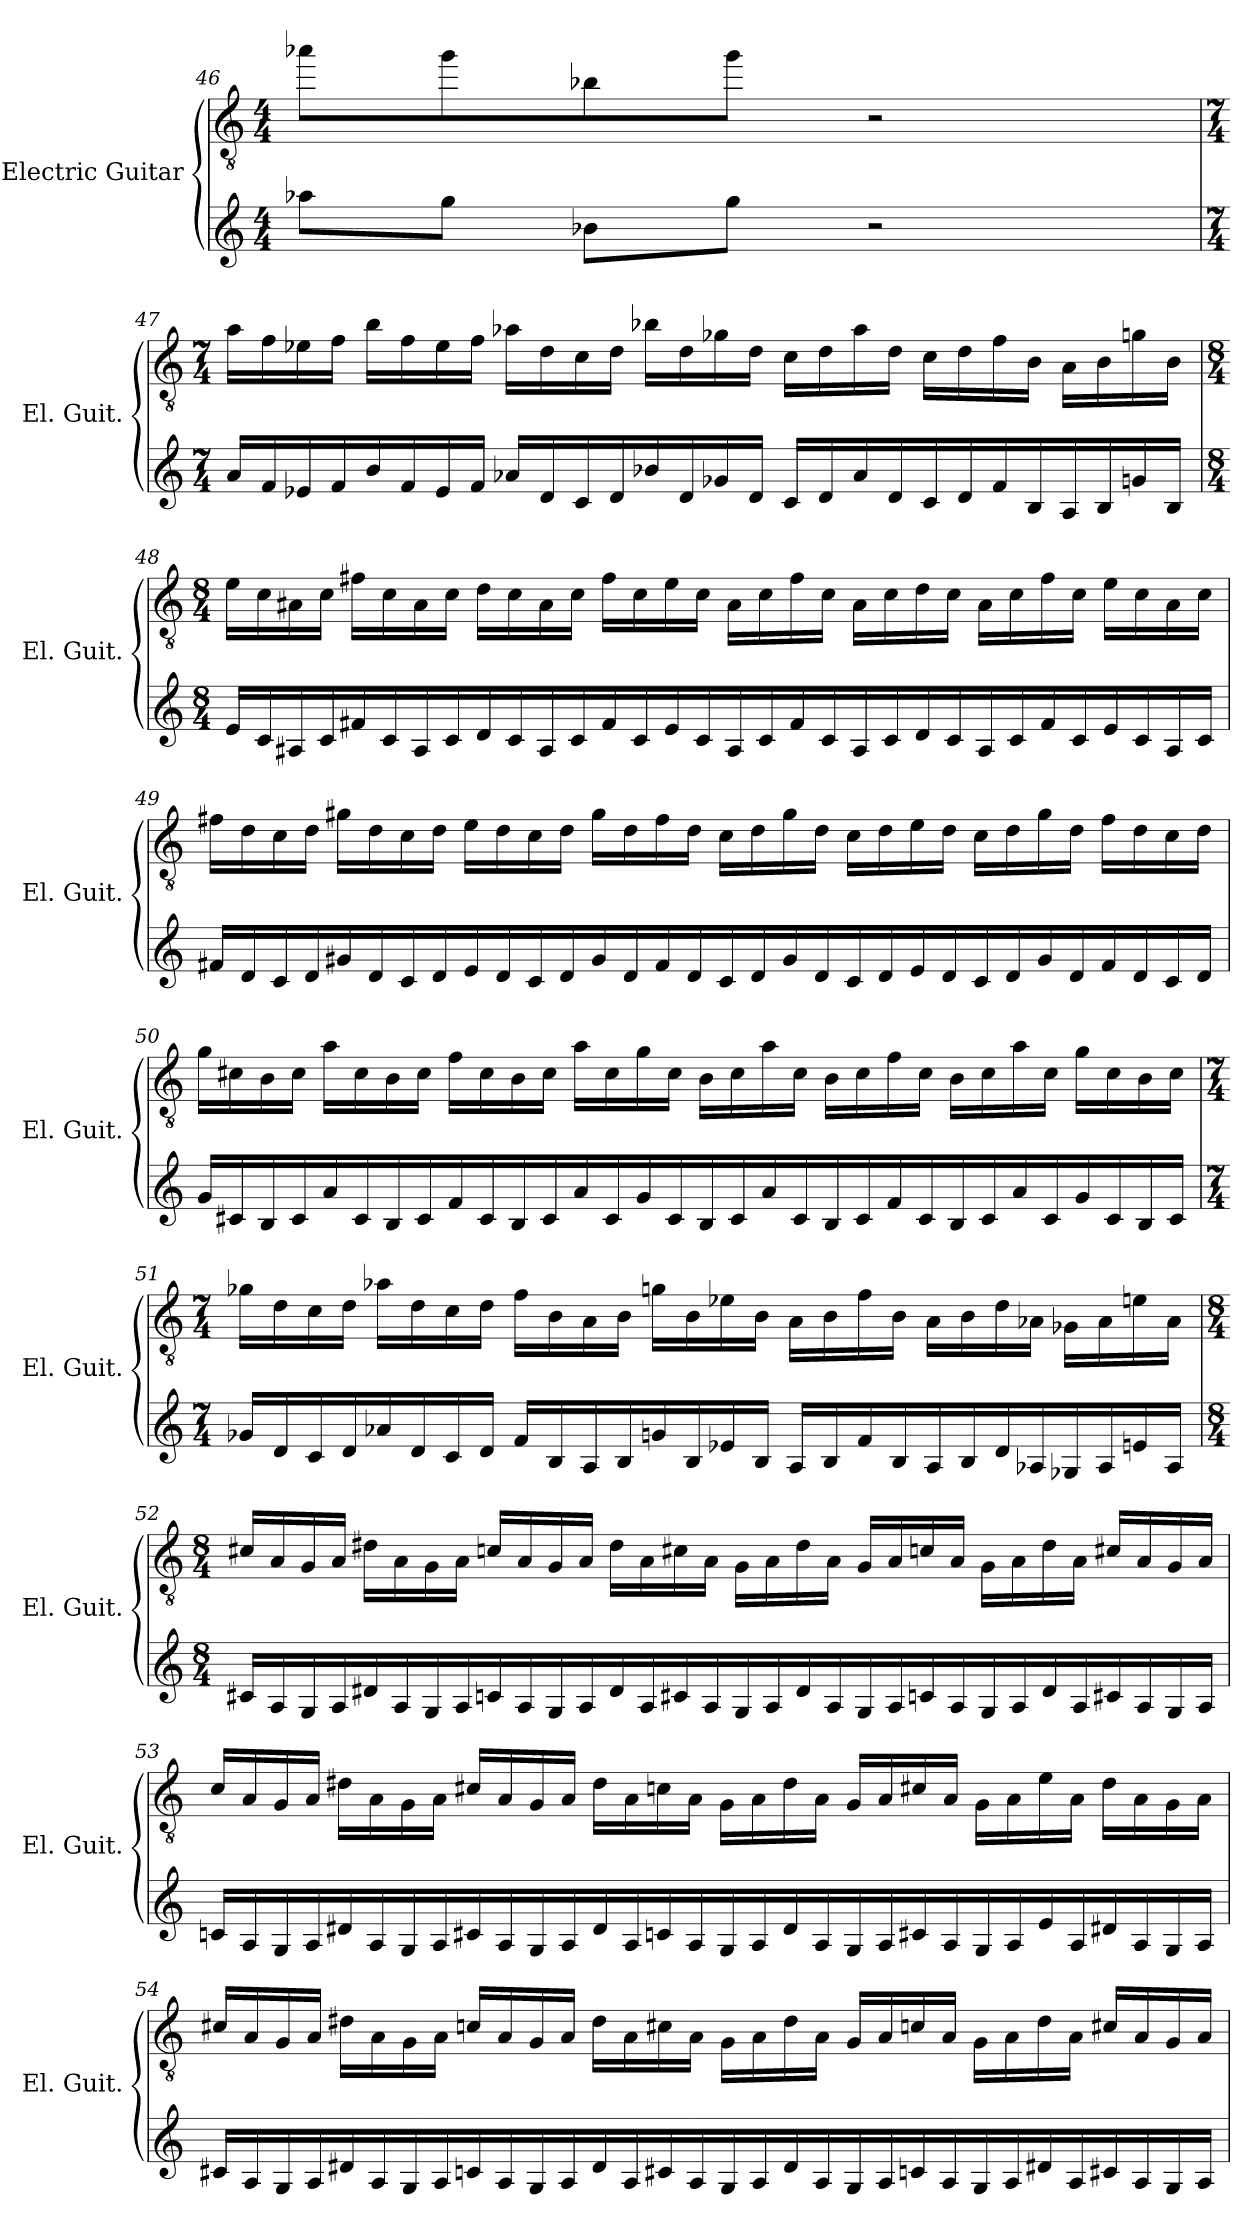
**kern	**kern
*part1	*part1
*staff2	*staff1
*I"Electric Guitar	*
*I'El. Guit.	*
*	*clefGv2
*k[]	*k[]
*M4/4	*M4/4
=46	=46
8aa-XL	8aa-X\L
8ggJ	8gg\
8b-XL	8b-X\
8ggJ	8gg\J
2r	2r
!!LO:LB:g=z
=47	=47
*M7/4	*M7/4
16aLL	16a\LL
16f	16f\
16e-X	16e-X\
16f	16f\JJ
16b	16b\LL
16f	16f\
16e-	16e-\
16fJJ	16f\JJ
16a-XLL	16a-X\LL
16d	16d\
16c	16c\
16d	16d\JJ
16b-X	16b-X\LL
16d	16d\
16g-	16g-X\
16dJJ	16d\JJ
16cLL	16c\LL
16d	16d\
16a-	16a-\
16d	16d\JJ
16c	16c\LL
16d	16d\
16f	16f\
16B	16B\JJ
16A	16A\LL
16B	16B\
16g	16gn\
16BJJ	16B\JJ
!!LO:PB:g=z
=48	=48
*M8/4	*M8/4
16eLL	16e\LL
16c	16c\
16A#	16A#X\
16c	16c\JJ
16f#	16f#X\LL
16c	16c\
16A#	16A#\
16c	16c\JJ
16d	16d\LL
16c	16c\
16A#	16A#\
16c	16c\JJ
16f#	16f#\LL
16c	16c\
16e	16e\
16c	16c\JJ
16A#	16A#\LL
16c	16c\
16f#	16f#\
16c	16c\JJ
16A#	16A#\LL
16c	16c\
16d	16d\
16c	16c\JJ
16A#	16A#\LL
16c	16c\
16f#	16f#\
16c	16c\JJ
16e	16e\LL
16c	16c\
16A#	16A#\
16cJJ	16c\JJ
!!LO:LB:g=z
=49	=49
16f#LL	16f#X\LL
16d	16d\
16c	16c\
16d	16d\JJ
16g#	16g#X\LL
16d	16d\
16c	16c\
16d	16d\JJ
16e	16e\LL
16d	16d\
16c	16c\
16d	16d\JJ
16g#	16g#\LL
16d	16d\
16f#	16f#\
16d	16d\JJ
16c	16c\LL
16d	16d\
16g#	16g#\
16d	16d\JJ
16c	16c\LL
16d	16d\
16e	16e\
16d	16d\JJ
16c	16c\LL
16d	16d\
16g#	16g#\
16d	16d\JJ
16f#	16f#\LL
16d	16d\
16c	16c\
16dJJ	16d\JJ
!!LO:LB:g=z
=50	=50
16gLL	16g\LL
16c#	16c#X\
16B	16B\
16c#	16c#\JJ
16a	16a\LL
16c#	16c#\
16B	16B\
16c#	16c#\JJ
16f	16f\LL
16c#	16c#\
16B	16B\
16c#	16c#\JJ
16a	16a\LL
16c#	16c#\
16g	16g\
16c#	16c#\JJ
16B	16B\LL
16c#	16c#\
16a	16a\
16c#	16c#\JJ
16B	16B\LL
16c#	16c#\
16f	16f\
16c#	16c#\JJ
16B	16B\LL
16c#	16c#\
16a	16a\
16c#	16c#\JJ
16g	16g\LL
16c#	16c#\
16B	16B\
16c#JJ	16c#\JJ
!!LO:LB:g=z
=51	=51
*M7/4	*M7/4
16g-XLL	16g-X\LL
16d	16d\
16c	16c\
16d	16d\JJ
16a-X	16a-X\LL
16d	16d\
16c	16c\
16dJJ	16d\JJ
16fLL	16f\LL
16B	16B\
16A	16A\
16B	16B\JJ
16gn	16gn\LL
16B	16B\
16e-X	16e-X\
16BJJ	16B\JJ
16ALL	16A\LL
16B	16B\
16f	16f\
16B	16B\JJ
16A	16A\LL
16B	16B\
16d	16d\
16A-X	16A-X\JJ
16G-X	16G-X\LL
16A-	16A-\
16en	16en\
16A-JJ	16A-\JJ
!!LO:LB:g=z
=52	=52
*M8/4	*M8/4
16c#XLL	16c#X/LL
16A	16A/
16G	16G/
16A	16A/JJ
16d#X	16d#X\LL
16A	16A\
16G	16G\
16A	16A\JJ
16cn	16cn/LL
16A	16A/
16G	16G/
16A	16A/JJ
16d#	16d#\LL
16A	16A\
16c#X	16c#X\
16A	16A\JJ
16G	16G\LL
16A	16A\
16d#	16d#\
16A	16A\JJ
16G	16G/LL
16A	16A/
16cn	16cn/
16A	16A/JJ
16G	16G\LL
16A	16A\
16d#	16d#\
16A	16A\JJ
16c#X	16c#X/LL
16A	16A/
16G	16G/
16AJJ	16A/JJ
!!LO:PB:g=z
=53	=53
16cnLL	16c/LL
16A	16A/
16G	16G/
16A	16A/JJ
16d#X	16d#X\LL
16A	16A\
16G	16G\
16A	16A\JJ
16c#X	16c#X/LL
16A	16A/
16G	16G/
16A	16A/JJ
16d#	16d#\LL
16A	16A\
16cn	16cn\
16A	16A\JJ
16G	16G\LL
16A	16A\
16d#	16d#\
16A	16A\JJ
16G	16G/LL
16A	16A/
16c#X	16c#X/
16A	16A/JJ
16G	16G\LL
16A	16A\
16e	16e\
16A	16A\JJ
16d#X	16d#\LL
16A	16A\
16G	16G\
16AJJ	16A\JJ
!!LO:LB:g=z
=54	=54
16c#XLL	16c#X/LL
16A	16A/
16G	16G/
16A	16A/JJ
16d#	16d#X\LL
16A	16A\
16G	16G\
16A	16A\JJ
16cn	16cn/LL
16A	16A/
16G	16G/
16A	16A/JJ
16d#	16d#\LL
16A	16A\
16c#X	16c#X\
16A	16A\JJ
16G	16G\LL
16A	16A\
16d#	16d#\
16A	16A\JJ
16G	16G/LL
16A	16A/
16c	16cn/
16A	16A/JJ
16G	16G\LL
16A	16A\
16d#X	16d#\
16A	16A\JJ
16c#X	16c#X/LL
16A	16A/
16G	16G/
16AJJ	16A/JJ
=	=
*-	*-
